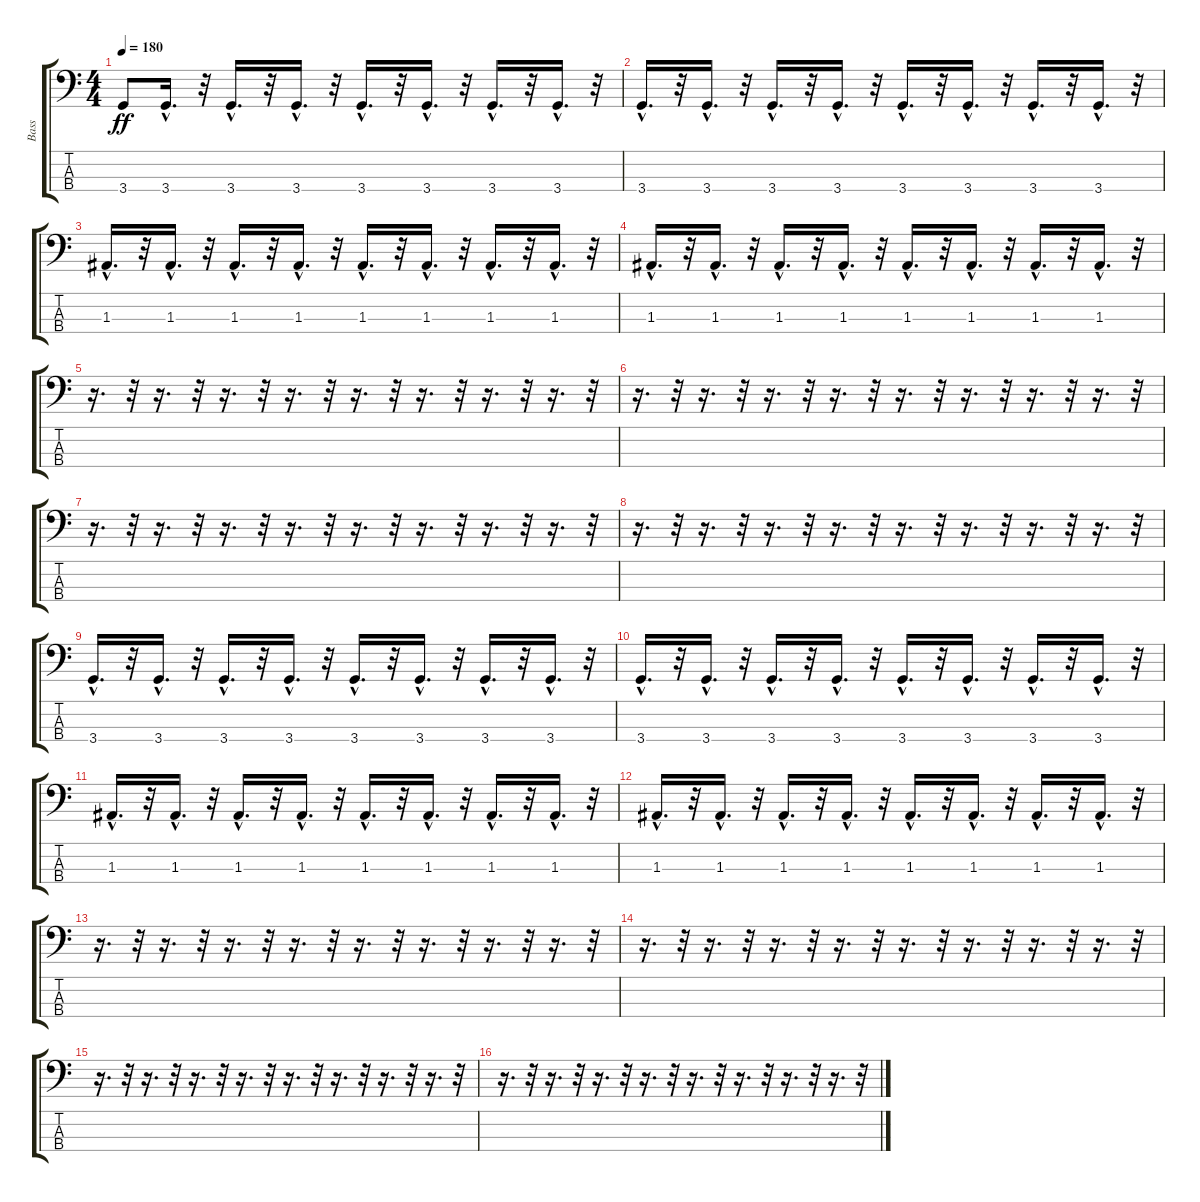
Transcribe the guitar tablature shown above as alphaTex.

\track ("Bass" "Bass") {instrument fretlessbass}
\staff {score tabs}
\tuning (G2 D2 A1 E1) {hide}
\ts (4 4)
\tempo 180
\clef f4
\ks c
3.4.8{dy ff} 3.4{hac}.16{d} r.32 3.4{hac}.16{d} r.32 3.4{hac}.16{d} r.32 3.4{hac}.16{d} r.32 3.4{hac}.16{d} r.32 3.4{hac}.16{d} r.32 3.4{hac}.16{d} r.32 |
3.4{hac}.16{d} r.32 3.4{hac}.16{d} r.32 3.4{hac}.16{d} r.32 3.4{hac}.16{d} r.32 3.4{hac}.16{d} r.32 3.4{hac}.16{d} r.32 3.4{hac}.16{d} r.32 3.4{hac}.16{d} r.32 |
1.3{hac}.16{d} r.32 1.3{hac}.16{d} r.32 1.3{hac}.16{d} r.32 1.3{hac}.16{d} r.32 1.3{hac}.16{d} r.32 1.3{hac}.16{d} r.32 1.3{hac}.16{d} r.32 1.3{hac}.16{d} r.32 |
1.3{hac}.16{d} r.32 1.3{hac}.16{d} r.32 1.3{hac}.16{d} r.32 1.3{hac}.16{d} r.32 1.3{hac}.16{d} r.32 1.3{hac}.16{d} r.32 1.3{hac}.16{d} r.32 1.3{hac}.16{d} r.32 |
r.16{d} r.32 r.16{d} r.32 r.16{d} r.32 r.16{d} r.32 r.16{d} r.32 r.16{d} r.32 r.16{d} r.32 r.16{d} r.32 |
r.16{d} r.32 r.16{d} r.32 r.16{d} r.32 r.16{d} r.32 r.16{d} r.32 r.16{d} r.32 r.16{d} r.32 r.16{d} r.32 |
r.16{d} r.32 r.16{d} r.32 r.16{d} r.32 r.16{d} r.32 r.16{d} r.32 r.16{d} r.32 r.16{d} r.32 r.16{d} r.32 |
r.16{d} r.32 r.16{d} r.32 r.16{d} r.32 r.16{d} r.32 r.16{d} r.32 r.16{d} r.32 r.16{d} r.32 r.16{d} r.32 |
3.4{hac}.16{d} r.32 3.4{hac}.16{d} r.32 3.4{hac}.16{d} r.32 3.4{hac}.16{d} r.32 3.4{hac}.16{d} r.32 3.4{hac}.16{d} r.32 3.4{hac}.16{d} r.32 3.4{hac}.16{d} r.32 |
3.4{hac}.16{d} r.32 3.4{hac}.16{d} r.32 3.4{hac}.16{d} r.32 3.4{hac}.16{d} r.32 3.4{hac}.16{d} r.32 3.4{hac}.16{d} r.32 3.4{hac}.16{d} r.32 3.4{hac}.16{d} r.32 |
1.3{hac}.16{d} r.32 1.3{hac}.16{d} r.32 1.3{hac}.16{d} r.32 1.3{hac}.16{d} r.32 1.3{hac}.16{d} r.32 1.3{hac}.16{d} r.32 1.3{hac}.16{d} r.32 1.3{hac}.16{d} r.32 |
1.3{hac}.16{d} r.32 1.3{hac}.16{d} r.32 1.3{hac}.16{d} r.32 1.3{hac}.16{d} r.32 1.3{hac}.16{d} r.32 1.3{hac}.16{d} r.32 1.3{hac}.16{d} r.32 1.3{hac}.16{d} r.32 |
r.16{d} r.32 r.16{d} r.32 r.16{d} r.32 r.16{d} r.32 r.16{d} r.32 r.16{d} r.32 r.16{d} r.32 r.16{d} r.32 |
r.16{d} r.32 r.16{d} r.32 r.16{d} r.32 r.16{d} r.32 r.16{d} r.32 r.16{d} r.32 r.16{d} r.32 r.16{d} r.32 |
r.16{d} r.32 r.16{d} r.32 r.16{d} r.32 r.16{d} r.32 r.16{d} r.32 r.16{d} r.32 r.16{d} r.32 r.16{d} r.32 |
r.16{d} r.32 r.16{d} r.32 r.16{d} r.32 r.16{d} r.32 r.16{d} r.32 r.16{d} r.32 r.16{d} r.32 r.16{d} r.32
